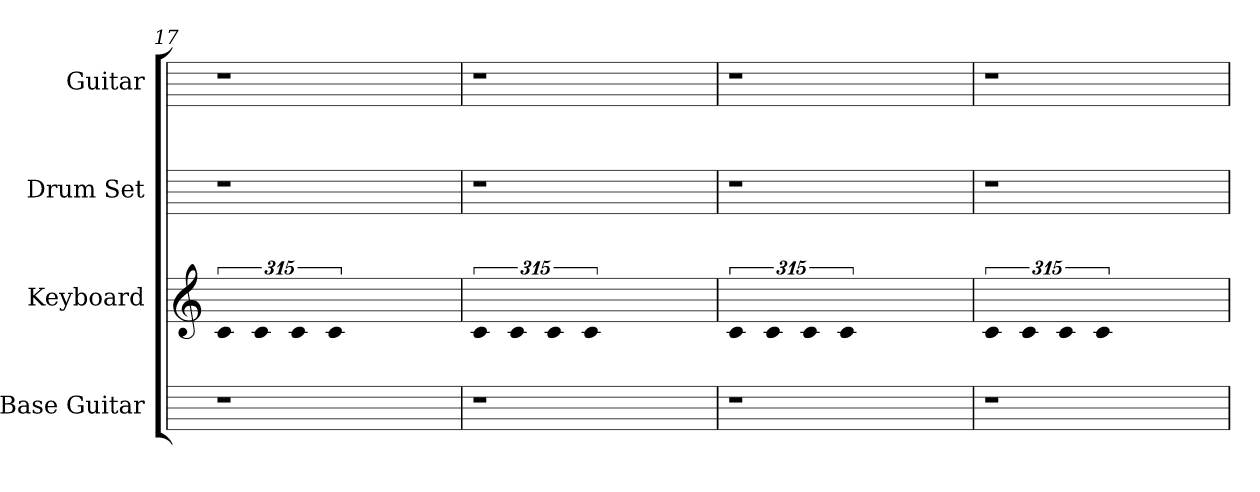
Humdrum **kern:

**kern	**kern	**kern	**kern
*part4	*part3	*part2	*part1
*staff4	*staff3	*staff2	*staff1
*I"Base Guitar	*I"Keyboard	*I"Drum Set	*I"Guitar
=17	=17	=17	=17
!	!LO:N:vis=4	!	!
1r	40320c	1r	1r
!	!LO:N:vis=4	!	!
.	40320c	.	.
!	!LO:N:vis=4	!	!
.	40320c	.	.
!	!LO:N:vis=4	!	!
.	40320c	.	.
.	10080%10079ryy	.	.
=18	=18	=18	=18
!	!LO:N:vis=4	!	!
1r	40320c	1r	1r
!	!LO:N:vis=4	!	!
.	40320c	.	.
!	!LO:N:vis=4	!	!
.	40320c	.	.
!	!LO:N:vis=4	!	!
.	40320c	.	.
.	10080%10079ryy	.	.
=19	=19	=19	=19
!	!LO:N:vis=4	!	!
1r	40320c	1r	1r
!	!LO:N:vis=4	!	!
.	40320c	.	.
!	!LO:N:vis=4	!	!
.	40320c	.	.
!	!LO:N:vis=4	!	!
.	40320c	.	.
.	10080%10079ryy	.	.
=20	=20	=20	=20
!	!LO:N:vis=4	!	!
1r	40320c	1r	1r
!	!LO:N:vis=4	!	!
.	40320c	.	.
!	!LO:N:vis=4	!	!
.	40320c	.	.
!	!LO:N:vis=4	!	!
.	40320c	.	.
.	10080%10079ryy	.	.
=	=	=	=
*-	*-	*-	*-
